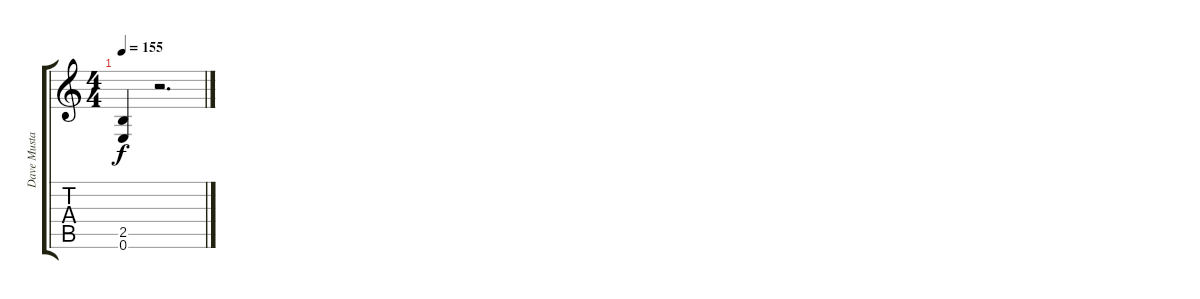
\track ("Dave Mustaine" "Dave Musta") {instrument distortionguitar}
\staff {score tabs}
\tuning (E4 B3 G3 D3 A2 E2) {hide}
\ts (4 4)
\tempo 155
\clef g2
\ks c
(2.5 0.6).4{dy f} r.2{d}
